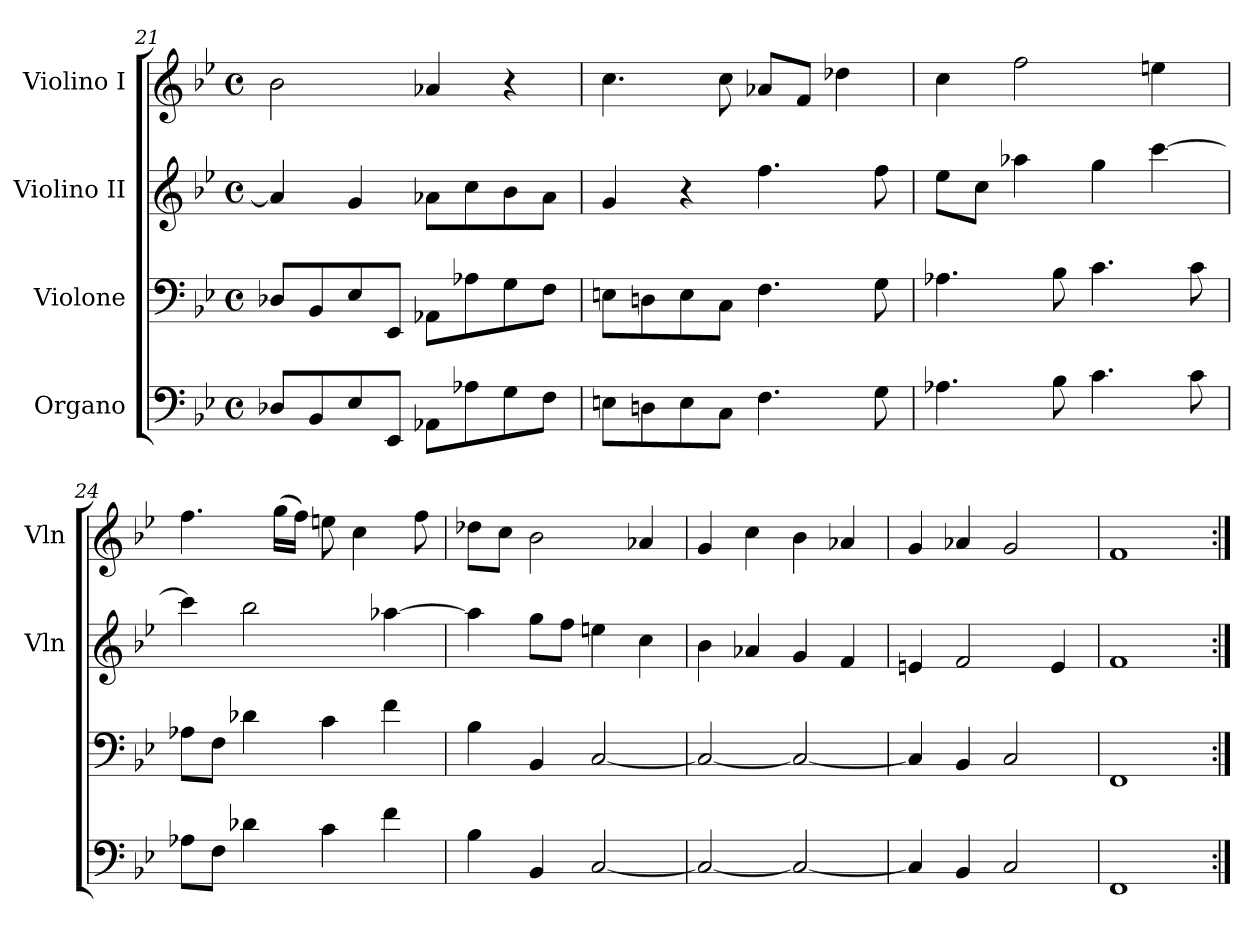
**kern	**kern	**kern	**kern
*part4	*part3	*part2	*part1
*staff4	*staff3	*staff2	*staff1
*I"Organo	*I"Violone	*I"Violino II	*I"Violino I
*	*	*I'Vln	*I'Vln
*clefF4	*clefF4	*clefG2	*clefG2
*k[b-e-]	*k[b-e-]	*k[b-e-]	*k[b-e-]
*B-:	*B-:	*B-:	*B-:
*M4/4	*M4/4	*M4/4	*M4/4
*met(c)	*met(c)	*met(c)	*met(c)
=21	=21	=21	=21
8D-XL	8D-XL	4a-]	2b-
8BB-	8BB-	.	.
8E-	8E-	4g	.
8EE-J	8EE-J	.	.
8AA-XL	8AA-XL	8a-XL	4a-X
8A-X	8A-X	8cc	.
8G	8G	8b-	4r
8FJ	8FJ	8a-J	.
=22	=22	=22	=22
8EnL	8EnL	4g	4.cc
8Dn	8Dn	.	.
8E	8E	4r	.
8CJ	8CJ	.	8cc
4.F	4.F	4.ff	8a-XL
.	.	.	8fJ
.	.	.	4dd-X
8G	8G	8ff	.
=23	=23	=23	=23
4.A-X	4.A-X	8ee-L	4cc
.	.	8ccJ	.
.	.	4aa-X	2ff
8B-	8B-	.	.
4.c	4.c	4gg	.
.	.	[4ccc	4een
8c	8c	.	.
=24	=24	=24	=24
8A-XL	8A-XL	4ccc]	4.ff
8FJ	8FJ	.	.
4d-X	4d-X	2bb-	.
.	.	.	(16ggLL
.	.	.	16ffJJ)
4c	4c	.	8een
.	.	.	4cc
4f	4f	[4aa-X	.
.	.	.	8ff
=25	=25	=25	=25
4B-	4B-	4aa-]	8dd-XL
.	.	.	8ccJ
4BB-	4BB-	8ggL	2b-
.	.	8ffJ	.
[2C	[2C	4een	.
.	.	4cc	4a-X
=26	=26	=26	=26
2C_	2C_	4b-	4g
.	.	4a-X	4cc
2C_	2C_	4g	4b-
.	.	4f	4a-X
=27	=27	=27	=27
4C]	4C]	4en	4g
4BB-	4BB-	2f	4a-X
2C	2C	.	2g
.	.	4e	.
=28	=28	=28	=28
1FF	1FF	1f	1f
=:|!	=:|!	=:|!	=:|!
*-	*-	*-	*-
